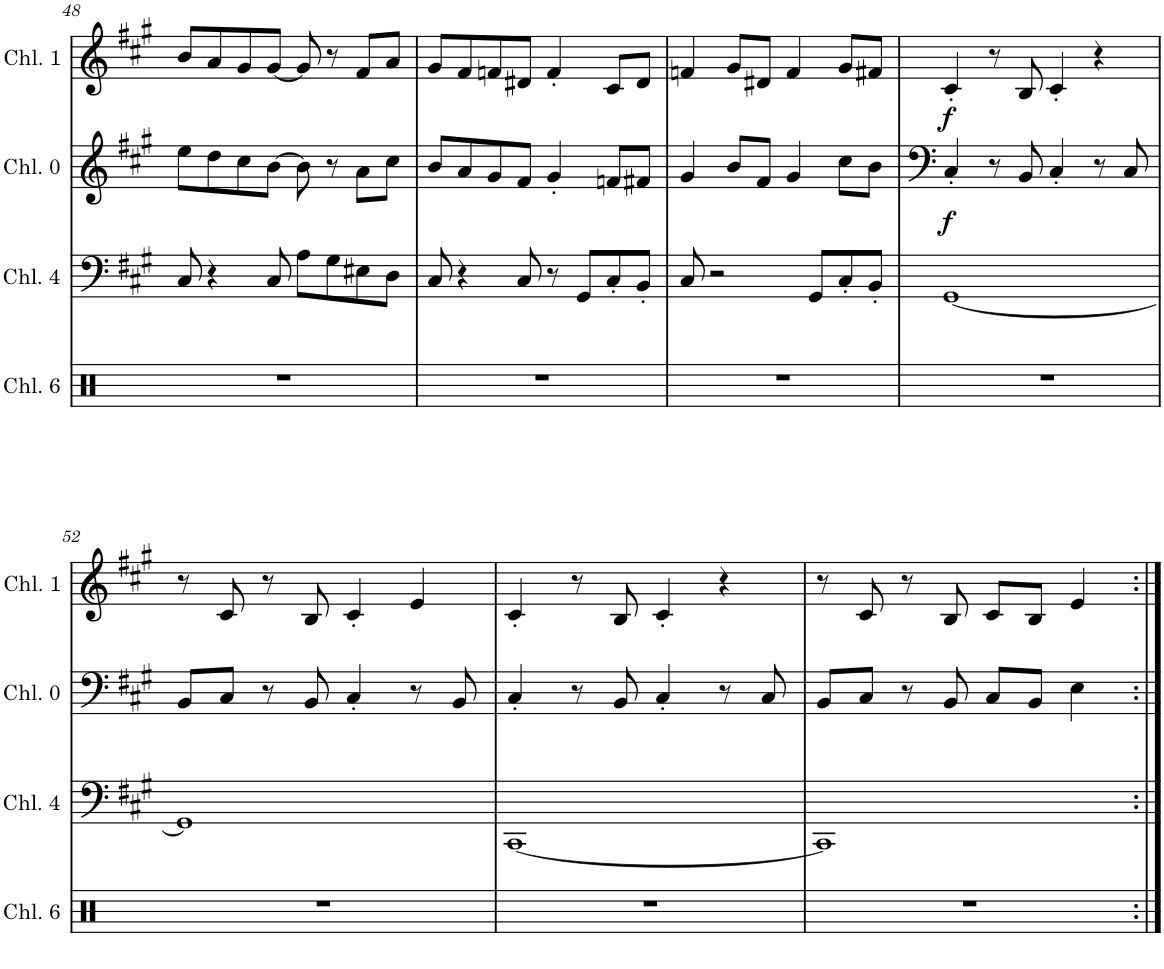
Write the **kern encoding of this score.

**kern	**kern	**kern	**dynam	**kern	**dynam
*part4	*part3	*part2	*part2	*part1	*part1
*staff4	*staff3	*staff2	*staff2	*staff1	*staff1
*I"Channel 6	*I"Channel 4	*I"Channel 0	*	*I"Channel 1	*
*I'Chl. 6	*I'Chl. 4	*I'Chl. 0	*	*I'Chl. 1	*
!!LO:PB:g=z
*clefX	*clefF4	*clefG2	*	*clefG2	*
*k[]	*k[f#c#g#]	*k[f#c#g#]	*	*k[f#c#g#]	*
*M4/4	*M4/4	*M4/4	*	*M4/4	*
*met(c)	*met(c)	*met(c)	*	*met(c)	*
=48	=48	=48	=48	=48	=48
1r	8C#/	8ee\L	.	8b/L	.
.	4r	8dd\	.	8a/	.
.	.	8cc#\	.	8g#/	.
.	8C#/	[8b\J	.	[8g#/J	.
.	8A\L	8b\]	.	8g#/]	.
.	8G#\	8r	.	8r	.
.	8E#X\	8a\L	.	8f#/L	.
.	8D\J	8cc#\J	.	8a/J	.
=49	=49	=49	=49	=49	=49
1r	8C#/	8b/L	.	8g#/L	.
.	4r	8a/	.	8f#/	.
.	.	8g#/	.	8fn/	.
.	8C#/	8f#/J	.	8d#X/J	.
.	8r	4g#'/	.	4f'/	.
.	8GG#/L	.	.	.	.
.	8C#'/	8fn/L	.	8c#/L	.
.	8BB'/J	8f#X/J	.	8d#/J	.
=50	=50	=50	=50	=50	=50
1r	8C#/	4g#/	.	4fn/	.
.	2r	.	.	.	.
.	.	8b/L	.	8g#/L	.
.	.	8f#/J	.	8d#X/J	.
.	.	4g#/	.	4f/	.
.	8GG#/L	.	.	.	.
.	8C#'/	8cc#\L	.	8g#/L	.
.	8BB'/J	8b\J	.	8f#X/J	.
=51	=51	=51	=51	=51	=51
!	!	!	!LO:DY:b	!	!LO:DY:b
1r	[1GG#	4C#'/	f	4c#'/	f
.	.	8r	.	8r	.
.	.	8BB/	.	8B/	.
.	.	4C#'/	.	4c#'/	.
.	.	8r	.	4r	.
.	.	8C#/	.	.	.
!!LO:LB:g=z
=52	=52	=52	=52	=52	=52
1r	1GG#]	8BB/L	.	8r	.
.	.	8C#/J	.	8c#/	.
.	.	8r	.	8r	.
.	.	8BB/	.	8B/	.
.	.	4C#'/	.	4c#'/	.
.	.	8r	.	4e/	.
.	.	8BB/	.	.	.
=53	=53	=53	=53	=53	=53
1r	[1CC#	4C#'/	.	4c#'/	.
.	.	8r	.	8r	.
.	.	8BB/	.	8B/	.
.	.	4C#'/	.	4c#'/	.
.	.	8r	.	4r	.
.	.	8C#/	.	.	.
=54	=54	=54	=54	=54	=54
1r	1CC#]	8BB/L	.	8r	.
.	.	8C#/J	.	8c#/	.
.	.	8r	.	8r	.
.	.	8BB/	.	8B/	.
.	.	8C#/L	.	8c#/L	.
.	.	8BB/J	.	8B/J	.
.	.	4E\	.	4e/	.
=:|!	=:|!	=:|!	=:|!	=:|!	=:|!
*-	*-	*-	*-	*-	*-
